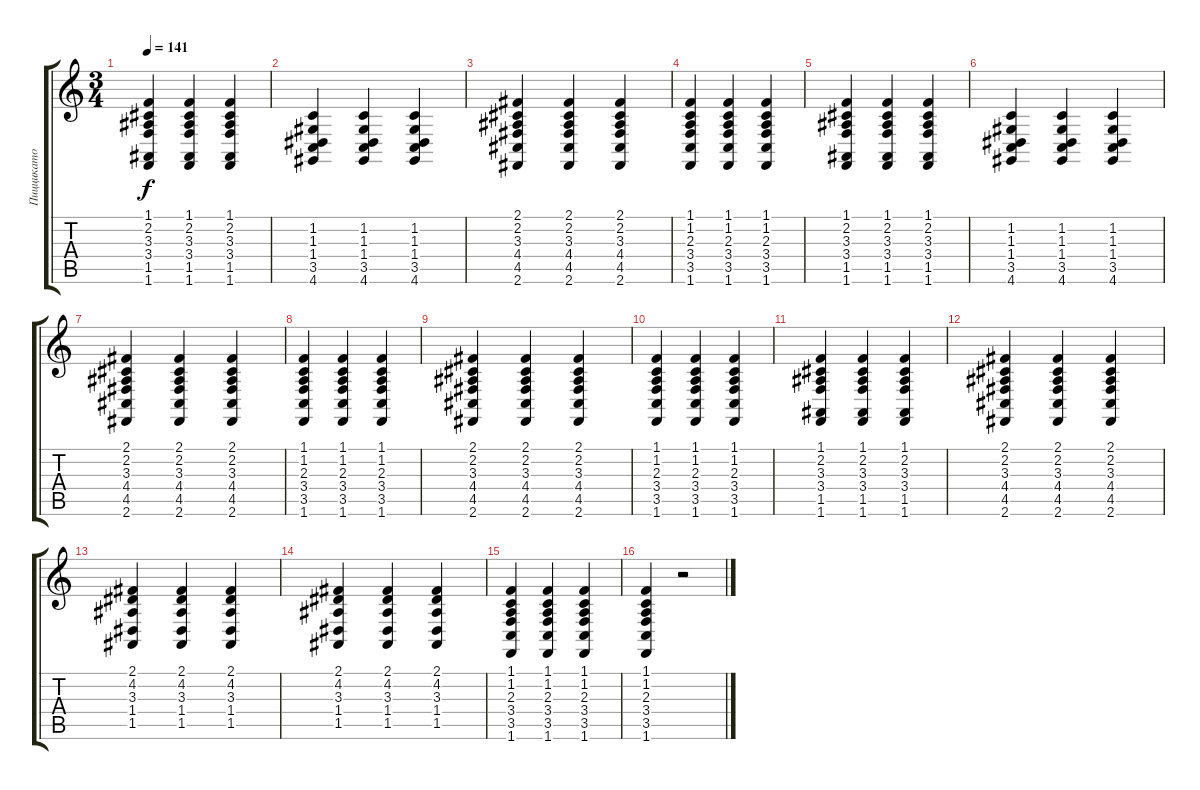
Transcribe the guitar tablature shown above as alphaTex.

\track ("Пиццикато" "Пиццикато") {instrument pizzicatostrings}
\staff {score tabs}
\tuning (E4 B3 G3 D3 A2 E2) {hide}
\ts (3 4)
\tempo 141
\clef g2
\ks c
(1.1 2.2 3.3 3.4 1.5 1.6).4{dy f} (1.1 2.2 3.3 3.4 1.5 1.6).4 (1.1 2.2 3.3 3.4 1.5 1.6).4 |
(1.2 1.3 1.4 3.5 4.6).4 (1.2 1.3 1.4 3.5 4.6).4 (1.2 1.3 1.4 3.5 4.6).4 |
(2.1 2.2 3.3 4.4 4.5 2.6).4 (2.1 2.2 3.3 4.4 4.5 2.6).4 (2.1 2.2 3.3 4.4 4.5 2.6).4 |
(1.1 1.2 2.3 3.4 3.5 1.6).4 (1.1 1.2 2.3 3.4 3.5 1.6).4 (1.1 1.2 2.3 3.4 3.5 1.6).4 |
(1.1 2.2 3.3 3.4 1.5 1.6).4 (1.1 2.2 3.3 3.4 1.5 1.6).4 (1.1 2.2 3.3 3.4 1.5 1.6).4 |
(1.2 1.3 1.4 3.5 4.6).4 (1.2 1.3 1.4 3.5 4.6).4 (1.2 1.3 1.4 3.5 4.6).4 |
(2.1 2.2 3.3 4.4 4.5 2.6).4 (2.1 2.2 3.3 4.4 4.5 2.6).4 (2.1 2.2 3.3 4.4 4.5 2.6).4 |
(1.1 1.2 2.3 3.4 3.5 1.6).4 (1.1 1.2 2.3 3.4 3.5 1.6).4 (1.1 1.2 2.3 3.4 3.5 1.6).4 |
(2.1 2.2 3.3 4.4 4.5 2.6).4 (2.1 2.2 3.3 4.4 4.5 2.6).4 (2.1 2.2 3.3 4.4 4.5 2.6).4 |
(1.1 1.2 2.3 3.4 3.5 1.6).4 (1.1 1.2 2.3 3.4 3.5 1.6).4 (1.1 1.2 2.3 3.4 3.5 1.6).4 |
(1.1 2.2 3.3 3.4 1.5 1.6).4 (1.1 2.2 3.3 3.4 1.5 1.6).4 (1.1 2.2 3.3 3.4 1.5 1.6).4 |
(2.1 2.2 3.3 4.4 4.5 2.6).4 (2.1 2.2 3.3 4.4 4.5 2.6).4 (2.1 2.2 3.3 4.4 4.5 2.6).4 |
(2.1 4.2 3.3 1.4 1.5).4 (2.1 4.2 3.3 1.4 1.5).4 (2.1 4.2 3.3 1.4 1.5).4 |
(2.1 4.2 3.3 1.4 1.5).4 (2.1 4.2 3.3 1.4 1.5).4 (2.1 4.2 3.3 1.4 1.5).4 |
(1.1 1.2 2.3 3.4 3.5 1.6).4 (1.1 1.2 2.3 3.4 3.5 1.6).4 (1.1 1.2 2.3 3.4 3.5 1.6).4 |
(1.1 1.2 2.3 3.4 3.5 1.6).4 r.2
